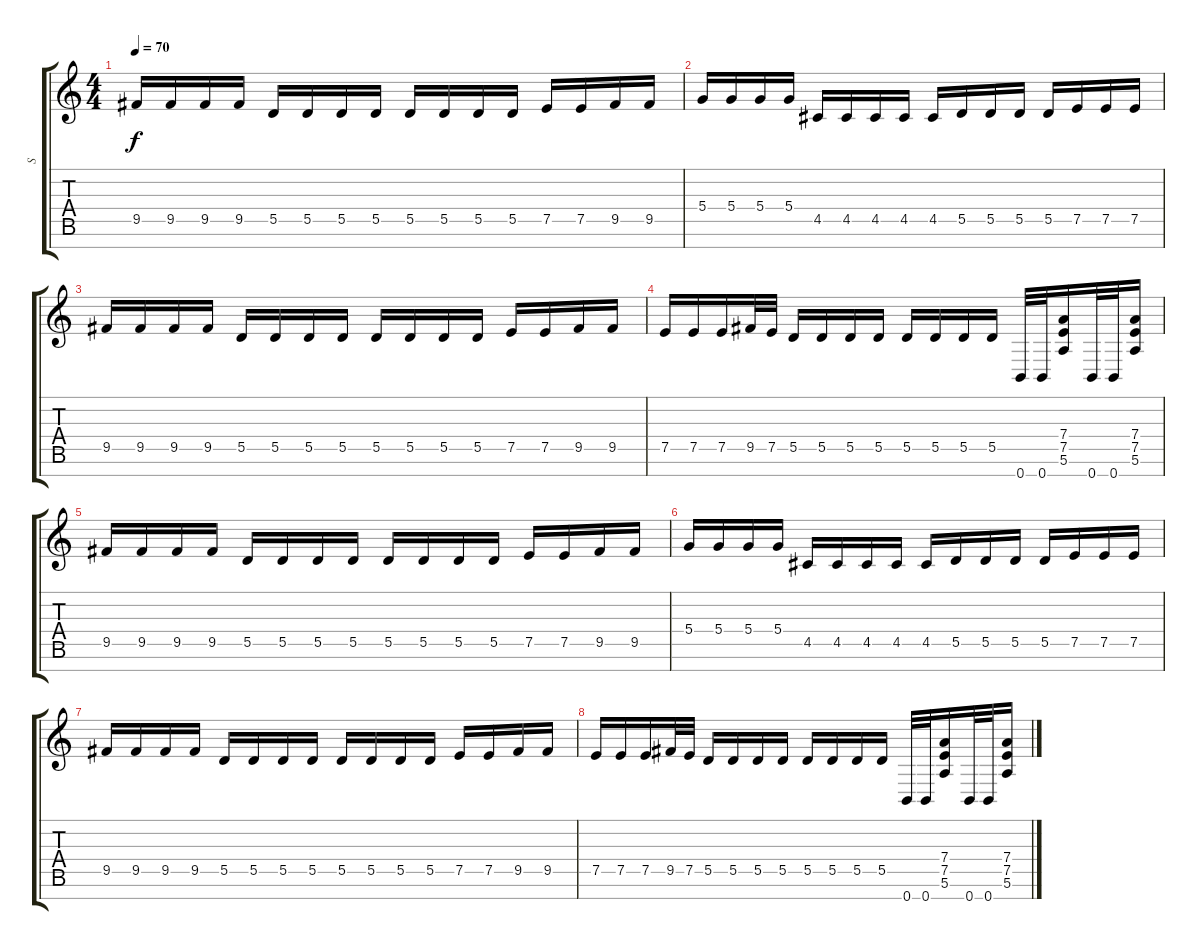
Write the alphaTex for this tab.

\track ("S" "S") {instrument distortionguitar}
\staff {score tabs}
\tuning (E4 B3 G3 D3 A2 E2 B1) {hide}
\ts (4 4)
\section ("" " ")
\tempo 70
\clef g2
\ks c
9.5.16{dy f instrument distortionguitar} 9.5.16 9.5.16 9.5.16 5.5.16 5.5.16 5.5.16 5.5.16 5.5.16 5.5.16 5.5.16 5.5.16 7.5.16 7.5.16 9.5.16 9.5.16 |
5.4.16 5.4.16 5.4.16 5.4.16 4.5.16 4.5.16 4.5.16 4.5.16 4.5.16 5.5.16 5.5.16 5.5.16 5.5.16 7.5.16 7.5.16 7.5.16 |
9.5.16 9.5.16 9.5.16 9.5.16 5.5.16 5.5.16 5.5.16 5.5.16 5.5.16 5.5.16 5.5.16 5.5.16 7.5.16 7.5.16 9.5.16 9.5.16 |
7.5.16 7.5.16 7.5.16 9.5.32 7.5.32 5.5.16 5.5.16 5.5.16 5.5.16 5.5.16 5.5.16 5.5.16 5.5.16 0.7.32 0.7.32 (7.4 7.5 5.6).16 0.7.32 0.7.32 (7.4 7.5 5.6).16 |
9.5.16 9.5.16 9.5.16 9.5.16 5.5.16 5.5.16 5.5.16 5.5.16 5.5.16 5.5.16 5.5.16 5.5.16 7.5.16 7.5.16 9.5.16 9.5.16 |
5.4.16 5.4.16 5.4.16 5.4.16 4.5.16 4.5.16 4.5.16 4.5.16 4.5.16 5.5.16 5.5.16 5.5.16 5.5.16 7.5.16 7.5.16 7.5.16 |
9.5.16 9.5.16 9.5.16 9.5.16 5.5.16 5.5.16 5.5.16 5.5.16 5.5.16 5.5.16 5.5.16 5.5.16 7.5.16 7.5.16 9.5.16 9.5.16 |
7.5.16 7.5.16 7.5.16 9.5.32 7.5.32 5.5.16 5.5.16 5.5.16 5.5.16 5.5.16 5.5.16 5.5.16 5.5.16 0.7.32 0.7.32 (7.4 7.5 5.6).16 0.7.32 0.7.32 (7.4 7.5 5.6).16
